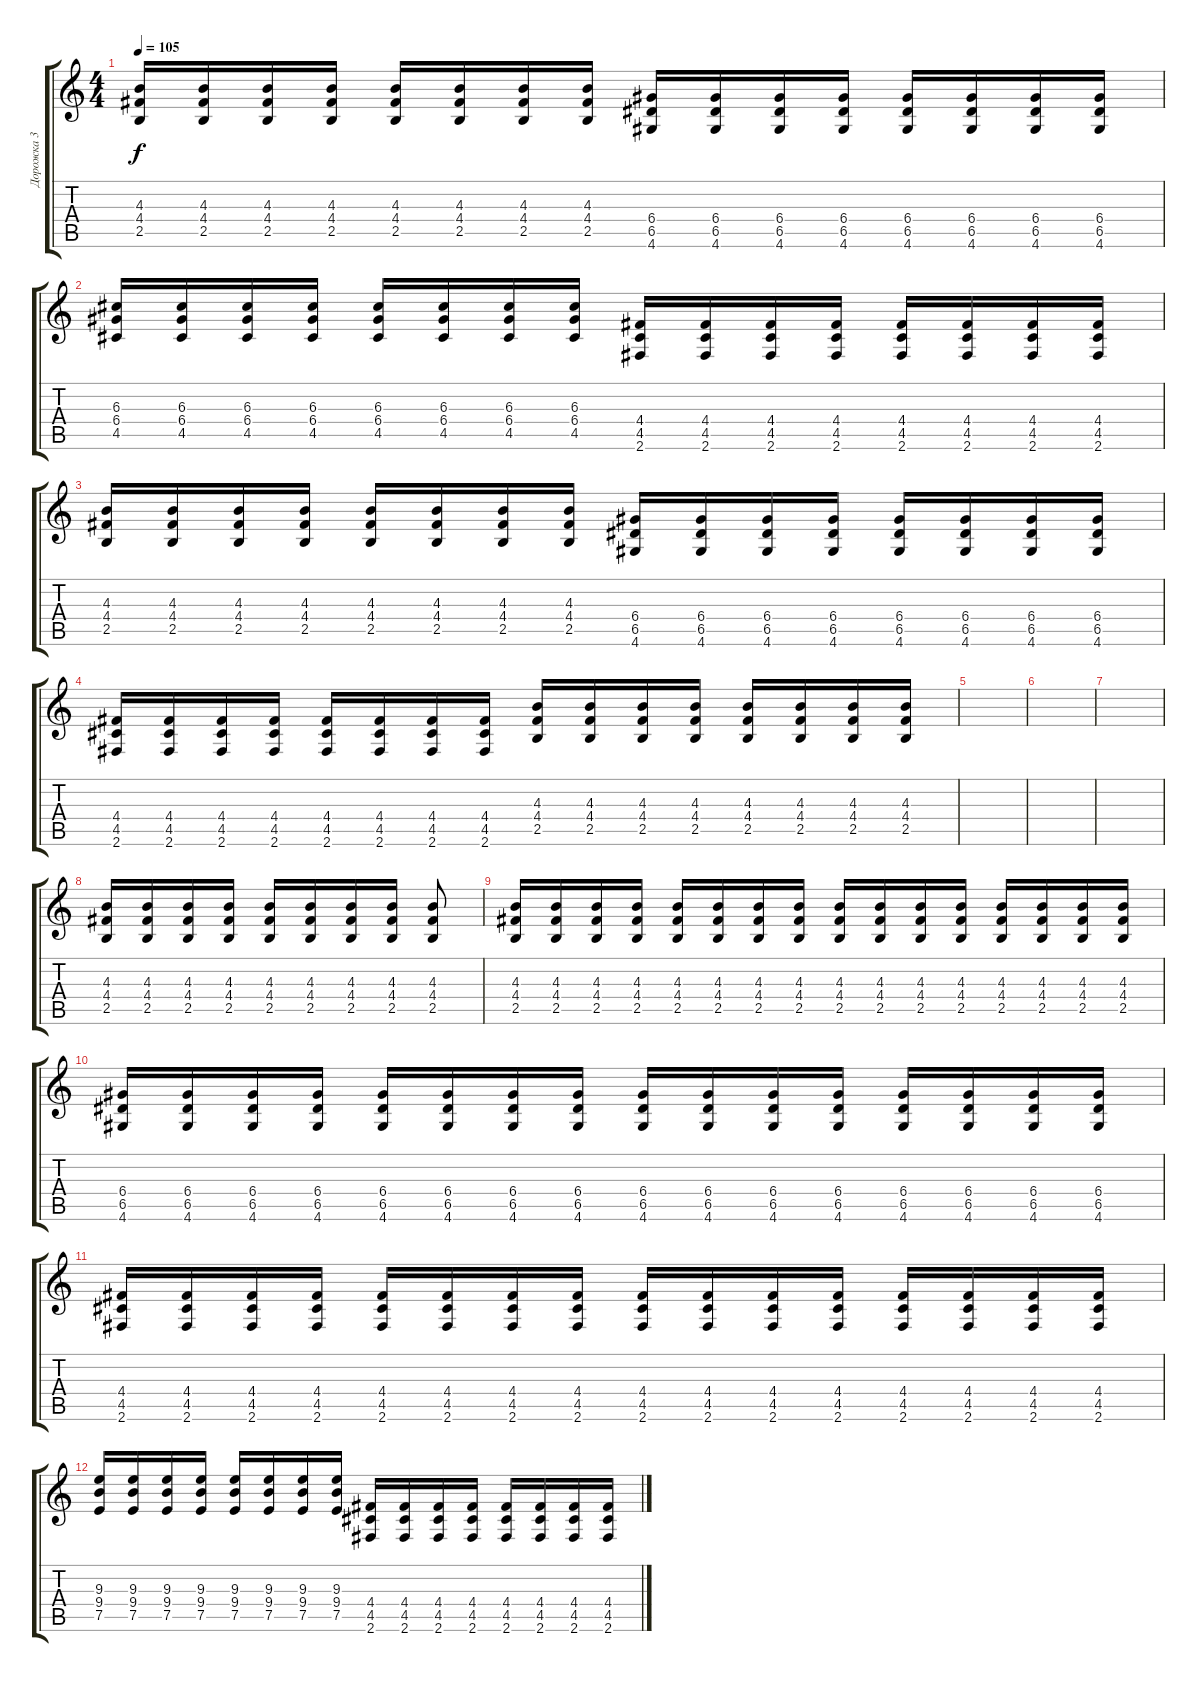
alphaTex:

\track ("Дорожка 3" "Дорожка 3") {instrument distortionguitar}
\staff {score tabs}
\tuning (E4 B3 G3 D3 A2 E2) {hide}
\ts (4 4)
\tempo 105
\clef g2
\ks c
(4.3 4.4 2.5).16{dy f} (4.3 4.4 2.5).16 (4.3 4.4 2.5).16 (4.3 4.4 2.5).16 (4.3 4.4 2.5).16 (4.3 4.4 2.5).16 (4.3 4.4 2.5).16 (4.3 4.4 2.5).16 (6.4 6.5 4.6).16 (6.4 6.5 4.6).16 (6.4 6.5 4.6).16 (6.4 6.5 4.6).16 (6.4 6.5 4.6).16 (6.4 6.5 4.6).16 (6.4 6.5 4.6).16 (6.4 6.5 4.6).16 |
(6.3 6.4 4.5).16 (6.3 6.4 4.5).16 (6.3 6.4 4.5).16 (6.3 6.4 4.5).16 (6.3 6.4 4.5).16 (6.3 6.4 4.5).16 (6.3 6.4 4.5).16 (6.3 6.4 4.5).16 (4.4 4.5 2.6).16 (4.4 4.5 2.6).16 (4.4 4.5 2.6).16 (4.4 4.5 2.6).16 (4.4 4.5 2.6).16 (4.4 4.5 2.6).16 (4.4 4.5 2.6).16 (4.4 4.5 2.6).16 |
(4.3 4.4 2.5).16 (4.3 4.4 2.5).16 (4.3 4.4 2.5).16 (4.3 4.4 2.5).16 (4.3 4.4 2.5).16 (4.3 4.4 2.5).16 (4.3 4.4 2.5).16 (4.3 4.4 2.5).16 (6.4 6.5 4.6).16 (6.4 6.5 4.6).16 (6.4 6.5 4.6).16 (6.4 6.5 4.6).16 (6.4 6.5 4.6).16 (6.4 6.5 4.6).16 (6.4 6.5 4.6).16 (6.4 6.5 4.6).16 |
(4.4 4.5 2.6).16 (4.4 4.5 2.6).16 (4.4 4.5 2.6).16 (4.4 4.5 2.6).16 (4.4 4.5 2.6).16 (4.4 4.5 2.6).16 (4.4 4.5 2.6).16 (4.4 4.5 2.6).16 (4.3 4.4 2.5).16 (4.3 4.4 2.5).16 (4.3 4.4 2.5).16 (4.3 4.4 2.5).16 (4.3 4.4 2.5).16 (4.3 4.4 2.5).16 (4.3 4.4 2.5).16 (4.3 4.4 2.5).16 |
|
|
|
(4.3 4.4 2.5).16 (4.3 4.4 2.5).16 (4.3 4.4 2.5).16 (4.3 4.4 2.5).16 (4.3 4.4 2.5).16 (4.3 4.4 2.5).16 (4.3 4.4 2.5).16 (4.3 4.4 2.5).16 (4.3 4.4 2.5).8 |
(4.3 4.4 2.5).16 (4.3 4.4 2.5).16 (4.3 4.4 2.5).16 (4.3 4.4 2.5).16 (4.3 4.4 2.5).16 (4.3 4.4 2.5).16 (4.3 4.4 2.5).16 (4.3 4.4 2.5).16 (4.3 4.4 2.5).16 (4.3 4.4 2.5).16 (4.3 4.4 2.5).16 (4.3 4.4 2.5).16 (4.3 4.4 2.5).16 (4.3 4.4 2.5).16 (4.3 4.4 2.5).16 (4.3 4.4 2.5).16 |
(6.4 6.5 4.6).16 (6.4 6.5 4.6).16 (6.4 6.5 4.6).16 (6.4 6.5 4.6).16 (6.4 6.5 4.6).16 (6.4 6.5 4.6).16 (6.4 6.5 4.6).16 (6.4 6.5 4.6).16 (6.4 6.5 4.6).16 (6.4 6.5 4.6).16 (6.4 6.5 4.6).16 (6.4 6.5 4.6).16 (6.4 6.5 4.6).16 (6.4 6.5 4.6).16 (6.4 6.5 4.6).16 (6.4 6.5 4.6).16 |
(4.4 4.5 2.6).16 (4.4 4.5 2.6).16 (4.4 4.5 2.6).16 (4.4 4.5 2.6).16 (4.4 4.5 2.6).16 (4.4 4.5 2.6).16 (4.4 4.5 2.6).16 (4.4 4.5 2.6).16 (4.4 4.5 2.6).16 (4.4 4.5 2.6).16 (4.4 4.5 2.6).16 (4.4 4.5 2.6).16 (4.4 4.5 2.6).16 (4.4 4.5 2.6).16 (4.4 4.5 2.6).16 (4.4 4.5 2.6).16 |
(9.3 9.4 7.5).16 (9.3 9.4 7.5).16 (9.3 9.4 7.5).16 (9.3 9.4 7.5).16 (9.3 9.4 7.5).16 (9.3 9.4 7.5).16 (9.3 9.4 7.5).16 (9.3 9.4 7.5).16 (4.4 4.5 2.6).16 (4.4 4.5 2.6).16 (4.4 4.5 2.6).16 (4.4 4.5 2.6).16 (4.4 4.5 2.6).16 (4.4 4.5 2.6).16 (4.4 4.5 2.6).16 (4.4 4.5 2.6).16
